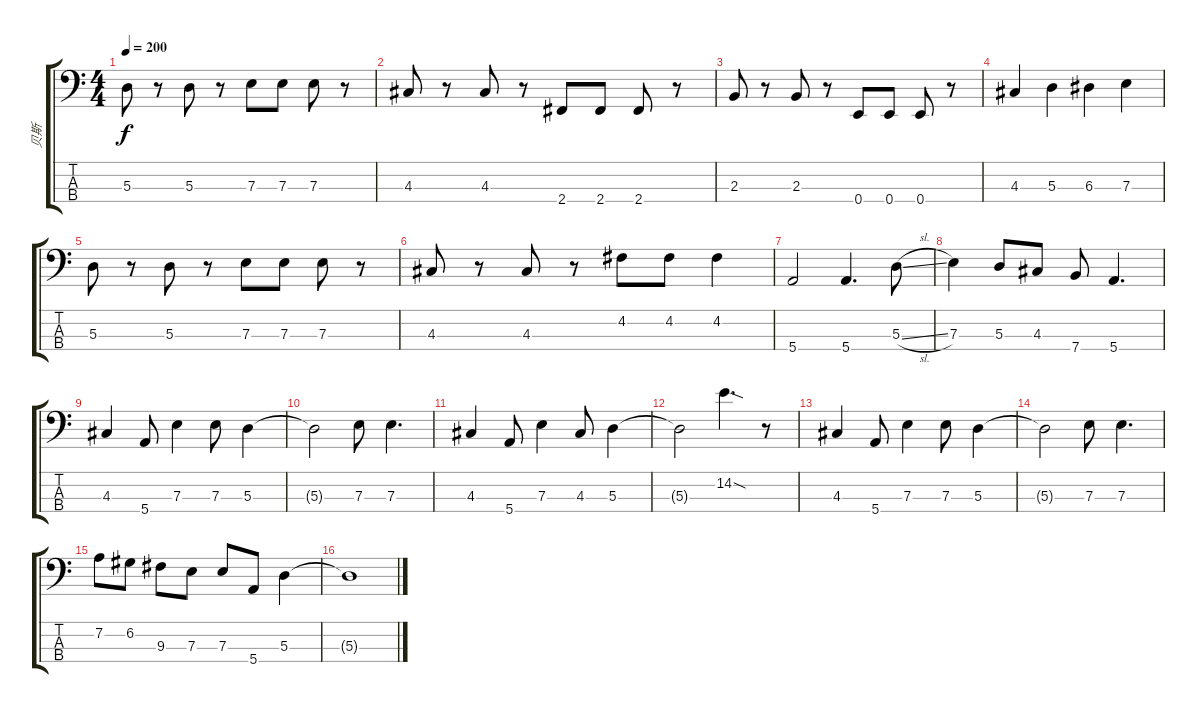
\track ("贝斯" "贝斯") {instrument electricbassfinger}
\staff {score tabs}
\tuning (G2 D2 A1 E1) {hide}
\ts (4 4)
\tempo 200
\clef f4
\ks c
5.3.8{dy f} r.8 5.3.8 r.8 7.3.8 7.3.8 7.3.8 r.8 |
4.3.8 r.8 4.3.8 r.8 2.4.8 2.4.8 2.4.8 r.8 |
2.3.8 r.8 2.3.8 r.8 0.4.8 0.4.8 0.4.8 r.8 |
4.3.4 5.3.4 6.3.4 7.3.4 |
5.3.8 r.8 5.3.8 r.8 7.3.8 7.3.8 7.3.8 r.8 |
4.3.8 r.8 4.3.8 r.8 4.2.8 4.2.8 4.2.4 |
5.4.2 5.4.4{d} 5.3{sl}.8 |
7.3.4 5.3.8 4.3.8 7.4.8 5.4.4{d} |
4.3.4 5.4.8 7.3.4 7.3.8 5.3.4 |
5.3{t}.2 7.3.8 7.3.4{d} |
4.3.4 5.4.8 7.3.4 4.3.8 5.3.4 |
5.3{t}.2 14.2{sod}.4{d} r.8 |
4.3.4 5.4.8 7.3.4 7.3.8 5.3.4 |
5.3{t}.2 7.3.8 7.3.4{d} |
7.2.8 6.2.8 9.3.8 7.3.8 7.3.8 5.4.8 5.3.4 |
5.3{t}.1
